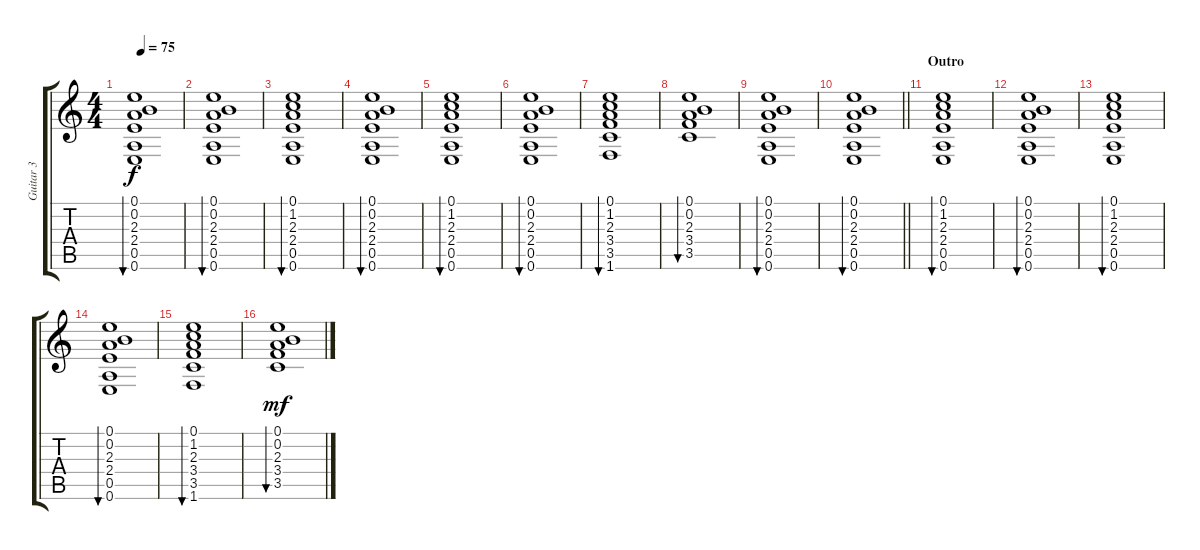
\track ("Guitar 3" "Guitar 3") {instrument acousticguitarsteel}
\staff {score tabs}
\tuning (E4 B3 G3 D3 A2 E2) {hide}
\ts (4 4)
\tempo 75
\clef g2
\ks c
(0.1 0.2 2.3 2.4 0.5 0.6).1{bu 120 dy f} |
(0.1 0.2 2.3 2.4 0.5 0.6).1{bu 120} |
(0.1 1.2 2.3 2.4 0.5 0.6).1{bu 120} |
(0.1 0.2 2.3 2.4 0.5 0.6).1{bu 120} |
(0.1 1.2 2.3 2.4 0.5 0.6).1{bu 120} |
(0.1 0.2 2.3 2.4 0.5 0.6).1{bu 120} |
(0.1 1.2 2.3 3.4 3.5 1.6).1{bu 120} |
(0.1 0.2 2.3 3.4 3.5).1{bu 120} |
(0.1 0.2 2.3 2.4 0.5 0.6).1{bu 120} |
\barLineRight lightlight
(0.1 0.2 2.3 2.4 0.5 0.6).1{bu 120} |
\section ("" "Outro")
(0.1 1.2 2.3 2.4 0.5 0.6).1{bu 120} |
(0.1 0.2 2.3 2.4 0.5 0.6).1{bu 120} |
(0.1 1.2 2.3 2.4 0.5 0.6).1{bu 120} |
(0.1 0.2 2.3 2.4 0.5 0.6).1{bu 120} |
(0.1 1.2 2.3 3.4 3.5 1.6).1{bu 120} |
(0.1 0.2 2.3 3.4 3.5).1{bu 120 dy mf}
